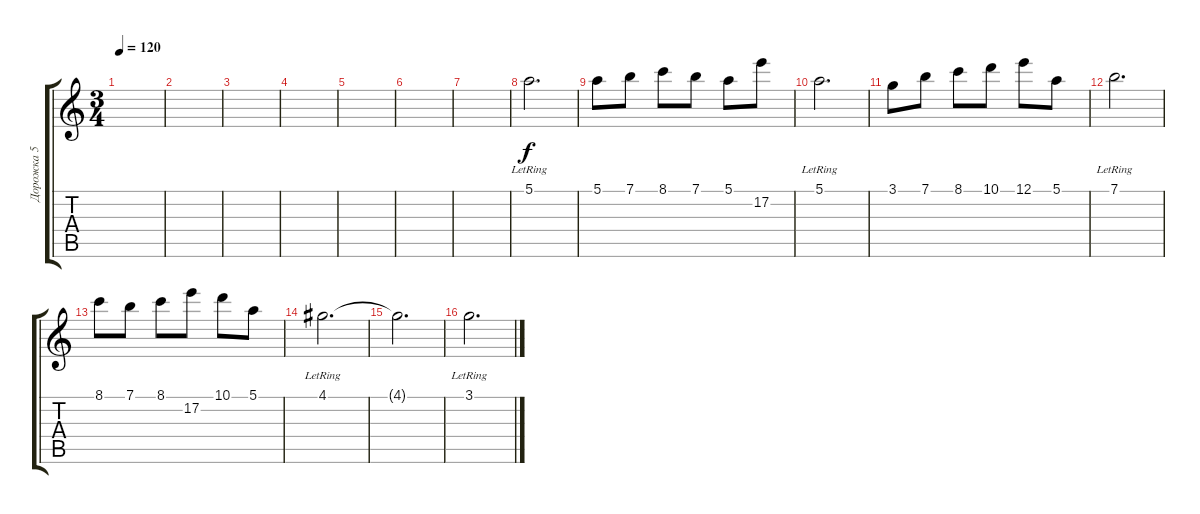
\track ("Дорожка 5" "Дорожка 5") {instrument overdrivenguitar}
\staff {score tabs}
\tuning (E4 B3 G3 D3 A2 E2) {hide}
\ts (3 4)
\tempo 120
\clef g2
\ks c
|
|
|
|
|
|
|
5.1{lr}.2{d} |
5.1.8 7.1.8 8.1.8 7.1.8 5.1.8 17.2.8 |
5.1{lr}.2{d} |
3.1.8 7.1.8 8.1.8 10.1.8 12.1.8 5.1.8 |
7.1{lr}.2{d} |
8.1.8 7.1.8 8.1.8 17.2.8 10.1.8 5.1.8 |
4.1{lr}.2{d} |
4.1{t}.2{d} |
3.1{lr}.2{d}
